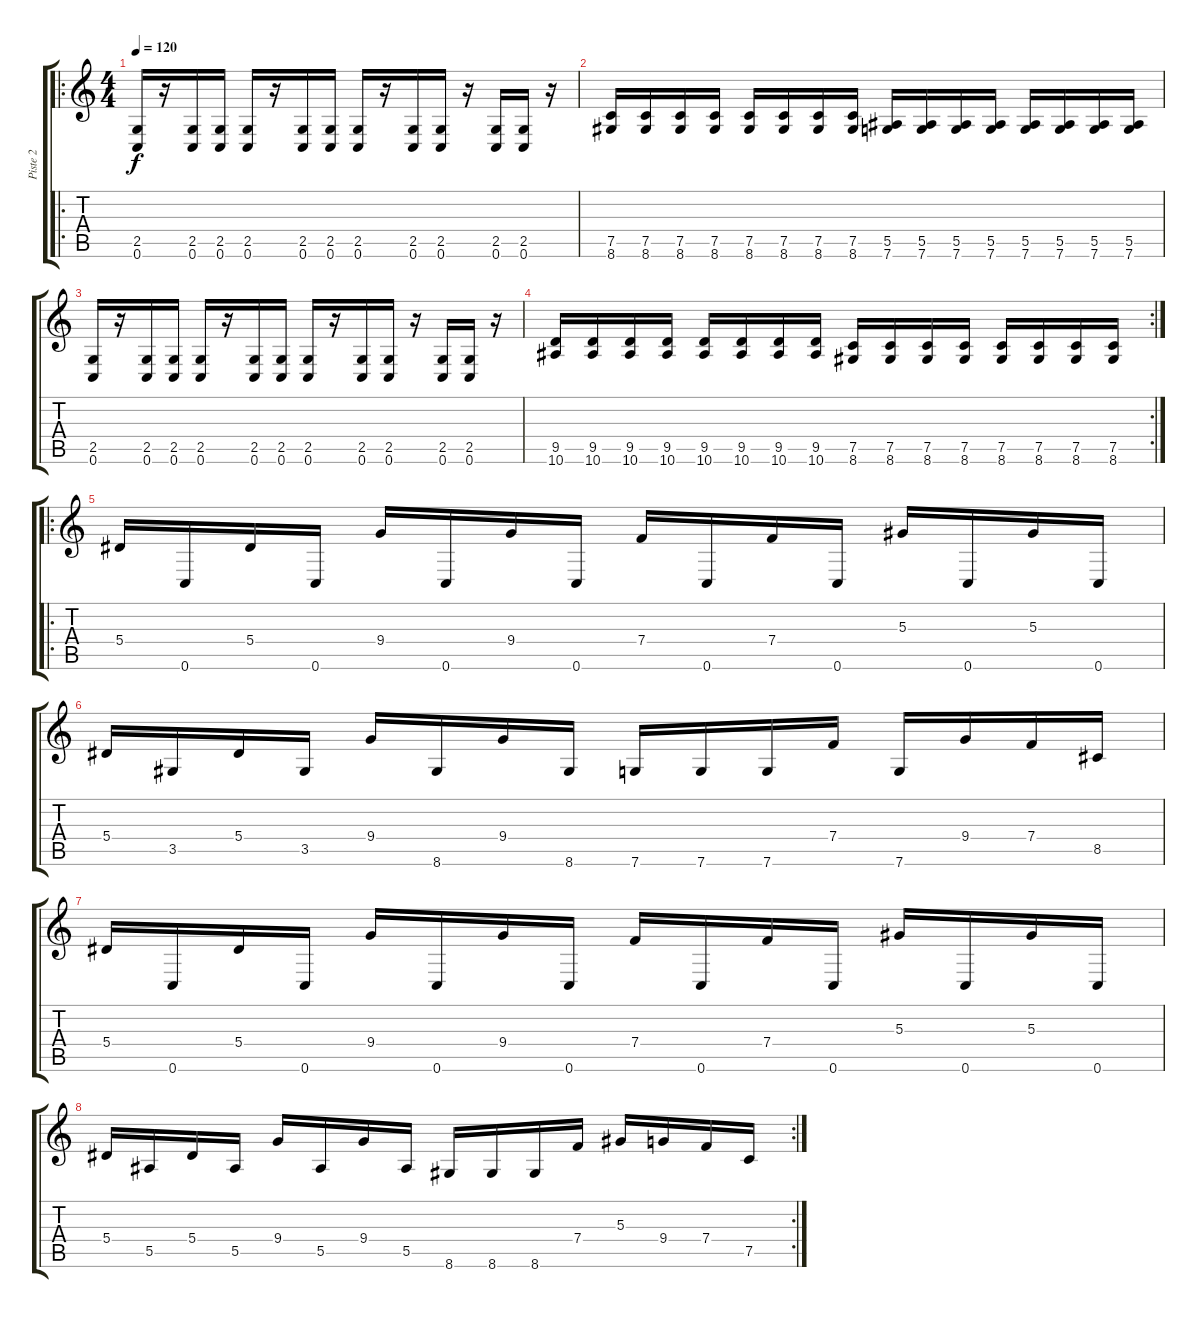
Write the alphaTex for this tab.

\track ("Piste 2" "Piste 2") {instrument distortionguitar}
\staff {score tabs}
\tuning (C4 G3 Eb3 Bb2 F2 C2) {hide}
\ro
\ts (4 4)
\tempo 120
\clef g2
\ks c
(2.5 0.6).16{dy f instrument distortionguitar} r.16 (2.5 0.6).16 (2.5 0.6).16 (2.5 0.6).16 r.16 (2.5 0.6).16 (2.5 0.6).16 (2.5 0.6).16 r.16 (2.5 0.6).16 (2.5 0.6).16 r.16 (2.5 0.6).16 (2.5 0.6).16 r.16 |
(7.5 8.6).16 (7.5 8.6).16 (7.5 8.6).16 (7.5 8.6).16 (7.5 8.6).16 (7.5 8.6).16 (7.5 8.6).16 (7.5 8.6).16 (5.5 7.6).16 (5.5 7.6).16 (5.5 7.6).16 (5.5 7.6).16 (5.5 7.6).16 (5.5 7.6).16 (5.5 7.6).16 (5.5 7.6).16 |
(2.5 0.6).16 r.16 (2.5 0.6).16 (2.5 0.6).16 (2.5 0.6).16 r.16 (2.5 0.6).16 (2.5 0.6).16 (2.5 0.6).16 r.16 (2.5 0.6).16 (2.5 0.6).16 r.16 (2.5 0.6).16 (2.5 0.6).16 r.16 |
\rc 2
(9.5 10.6).16 (9.5 10.6).16 (9.5 10.6).16 (9.5 10.6).16 (9.5 10.6).16 (9.5 10.6).16 (9.5 10.6).16 (9.5 10.6).16 (7.5 8.6).16 (7.5 8.6).16 (7.5 8.6).16 (7.5 8.6).16 (7.5 8.6).16 (7.5 8.6).16 (7.5 8.6).16 (7.5 8.6).16 |
\ro
5.4.16{instrument distortionguitar} 0.6.16 5.4.16 0.6.16 9.4.16 0.6.16 9.4.16 0.6.16 7.4.16 0.6.16 7.4.16 0.6.16 5.3.16 0.6.16 5.3.16 0.6.16 |
5.4.16 3.5.16 5.4.16 3.5.16 9.4.16 8.6.16 9.4.16 8.6.16 7.6.16 7.6.16 7.6.16 7.4.16 7.6.16 9.4.16 7.4.16 8.5.16 |
5.4.16 0.6.16 5.4.16 0.6.16 9.4.16 0.6.16 9.4.16 0.6.16 7.4.16 0.6.16 7.4.16 0.6.16 5.3.16 0.6.16 5.3.16 0.6.16 |
\rc 2
5.4.16 5.5.16 5.4.16 5.5.16 9.4.16 5.5.16 9.4.16 5.5.16 8.6.16 8.6.16 8.6.16 7.4.16 5.3.16 9.4.16 7.4.16 7.5.16
